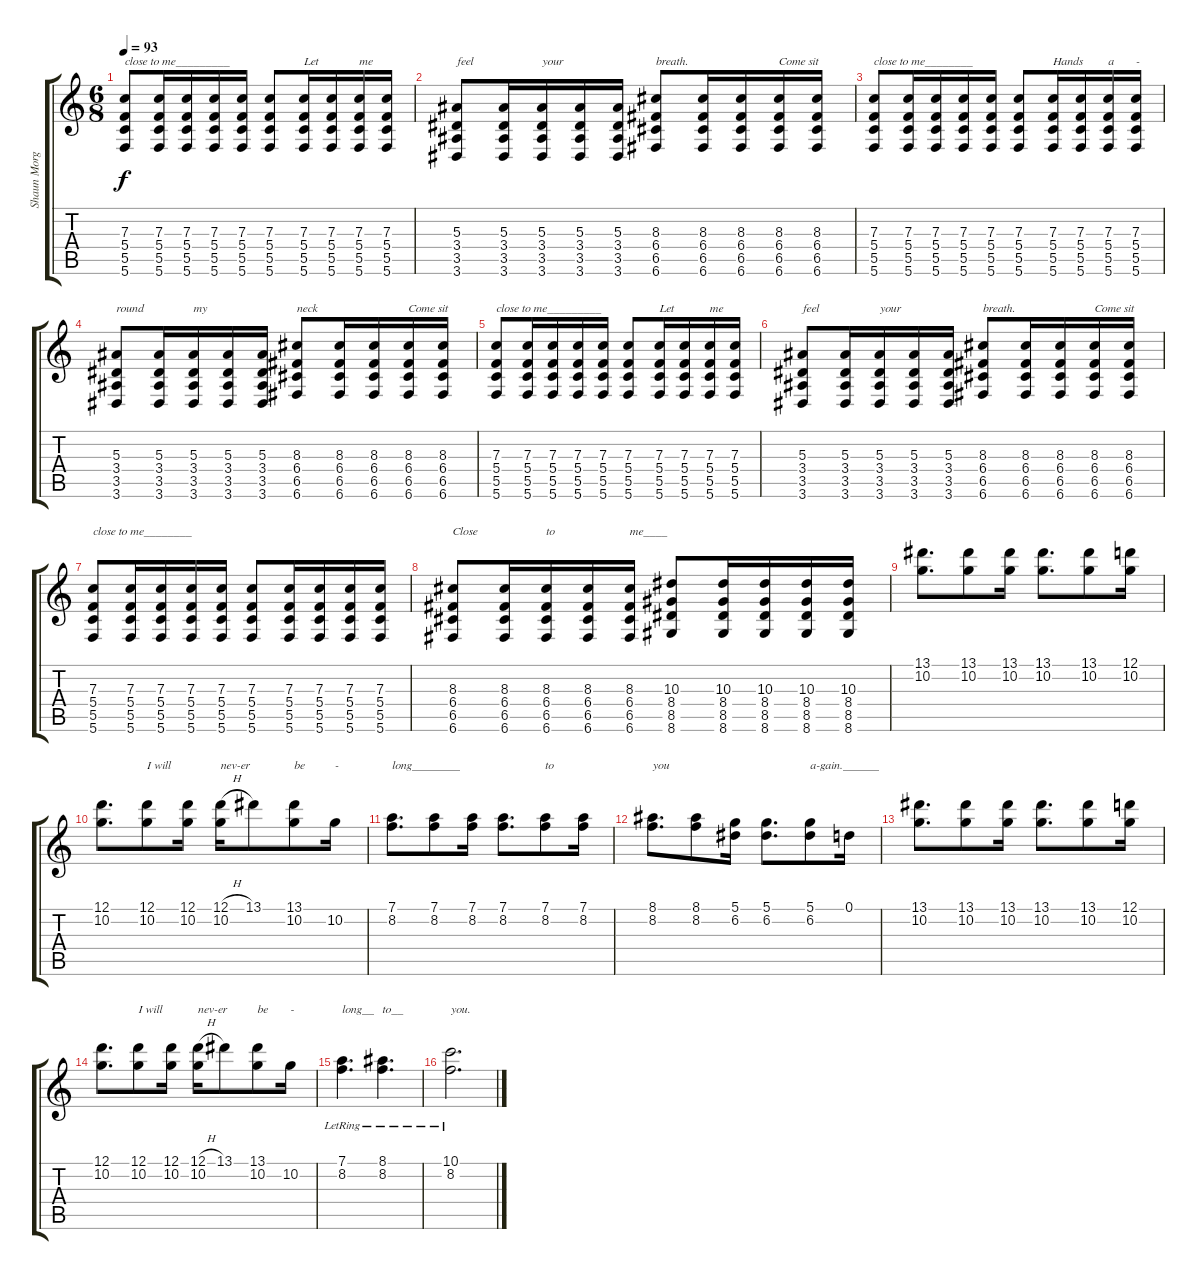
\track ("Shaun Morgan [Lead Guitar]" "Shaun Morg") {instrument electricguitarclean}
\staff {score tabs}
\tuning (D4 A3 F3 C3 G2 C2) {hide}
\ts (6 8)
\tempo 93
\clef g2
\ks c
(7.3 5.4 5.5 5.6).8{txt "close to me_________" dy f instrument electricguitarclean} (7.3 5.4 5.5 5.6).16 (7.3 5.4 5.5 5.6).16 (7.3 5.4 5.5 5.6).16 (7.3 5.4 5.5 5.6).16 (7.3 5.4 5.5 5.6).8 (7.3 5.4 5.5 5.6).16{txt "Let"} (7.3 5.4 5.5 5.6).16 (7.3 5.4 5.5 5.6).16{txt "me"} (7.3 5.4 5.5 5.6).16 |
(5.3 3.4 3.5 3.6).8{txt "feel"} (5.3 3.4 3.5 3.6).16 (5.3 3.4 3.5 3.6).16{txt "your"} (5.3 3.4 3.5 3.6).16 (5.3 3.4 3.5 3.6).16 (8.3 6.4 6.5 6.6).8{txt "breath."} (8.3 6.4 6.5 6.6).16 (8.3 6.4 6.5 6.6).16 (8.3 6.4 6.5 6.6).16{txt "Come sit"} (8.3 6.4 6.5 6.6).16 |
(7.3 5.4 5.5 5.6).8{txt "close to me________"} (7.3 5.4 5.5 5.6).16 (7.3 5.4 5.5 5.6).16 (7.3 5.4 5.5 5.6).16 (7.3 5.4 5.5 5.6).16 (7.3 5.4 5.5 5.6).8 (7.3 5.4 5.5 5.6).16{txt "Hands"} (7.3 5.4 5.5 5.6).16 (7.3 5.4 5.5 5.6).16{txt "a"} (7.3 5.4 5.5 5.6).16{txt "-"} |
(5.3 3.4 3.5 3.6).8{txt "round"} (5.3 3.4 3.5 3.6).16 (5.3 3.4 3.5 3.6).16{txt "my"} (5.3 3.4 3.5 3.6).16 (5.3 3.4 3.5 3.6).16 (8.3 6.4 6.5 6.6).8{txt "neck"} (8.3 6.4 6.5 6.6).16 (8.3 6.4 6.5 6.6).16 (8.3 6.4 6.5 6.6).16{txt "Come sit"} (8.3 6.4 6.5 6.6).16 |
(7.3 5.4 5.5 5.6).8{txt "close to me_________" instrument electricguitarclean} (7.3 5.4 5.5 5.6).16 (7.3 5.4 5.5 5.6).16 (7.3 5.4 5.5 5.6).16 (7.3 5.4 5.5 5.6).16 (7.3 5.4 5.5 5.6).8 (7.3 5.4 5.5 5.6).16{txt "Let"} (7.3 5.4 5.5 5.6).16 (7.3 5.4 5.5 5.6).16{txt "me"} (7.3 5.4 5.5 5.6).16 |
(5.3 3.4 3.5 3.6).8{txt "feel"} (5.3 3.4 3.5 3.6).16 (5.3 3.4 3.5 3.6).16{txt "your"} (5.3 3.4 3.5 3.6).16 (5.3 3.4 3.5 3.6).16 (8.3 6.4 6.5 6.6).8{txt "breath."} (8.3 6.4 6.5 6.6).16 (8.3 6.4 6.5 6.6).16 (8.3 6.4 6.5 6.6).16{txt "Come sit"} (8.3 6.4 6.5 6.6).16 |
(7.3 5.4 5.5 5.6).8{txt "close to me________" instrument electricguitarclean} (7.3 5.4 5.5 5.6).16 (7.3 5.4 5.5 5.6).16 (7.3 5.4 5.5 5.6).16 (7.3 5.4 5.5 5.6).16 (7.3 5.4 5.5 5.6).8 (7.3 5.4 5.5 5.6).16 (7.3 5.4 5.5 5.6).16 (7.3 5.4 5.5 5.6).16 (7.3 5.4 5.5 5.6).16 |
(8.3 6.4 6.5 6.6).8{txt "Close"} (8.3 6.4 6.5 6.6).16 (8.3 6.4 6.5 6.6).16{txt "to"} (8.3 6.4 6.5 6.6).16 (8.3 6.4 6.5 6.6).16{txt "me____"} (10.3 8.4 8.5 8.6).8 (10.3 8.4 8.5 8.6).16 (10.3 8.4 8.5 8.6).16 (10.3 8.4 8.5 8.6).16 (10.3 8.4 8.5 8.6).16 |
(13.1 10.2).8{d} (13.1 10.2).8 (13.1 10.2).16 (13.1 10.2).8{d} (13.1 10.2).8 (12.1 10.2).16 |
(12.1 10.2).8{d} (12.1 10.2).8{txt "I will"} (12.1 10.2).16 (12.1{h} 10.2).16{txt "nev-er"} 13.1.8 (13.1 10.2).8{txt "be"} 10.2.16{txt "-"} |
(7.1 8.2).8{d txt "long________"} (7.1 8.2).8 (7.1 8.2).16 (7.1 8.2).8{d} (7.1 8.2).8{txt "to"} (7.1 8.2).16 |
(8.1 8.2).8{d txt "you"} (8.1 8.2).8 (5.1 6.2).16 (5.1 6.2).8{d} (5.1 6.2).8{txt "a-gain.______"} 0.1.16 |
(13.1 10.2).8{d} (13.1 10.2).8 (13.1 10.2).16 (13.1 10.2).8{d} (13.1 10.2).8 (12.1 10.2).16 |
(12.1 10.2).8{d} (12.1 10.2).8{txt "I will"} (12.1 10.2).16 (12.1{h} 10.2).16{txt "nev-er"} 13.1.8 (13.1 10.2).8{txt "be"} 10.2.16{txt "-"} |
(7.1{lr} 8.2{lr}).4{d txt "long__"} (8.1{lr} 8.2{lr}).4{d txt "to__"} |
(10.1{lr} 8.2{lr}).2{d txt "you."}
